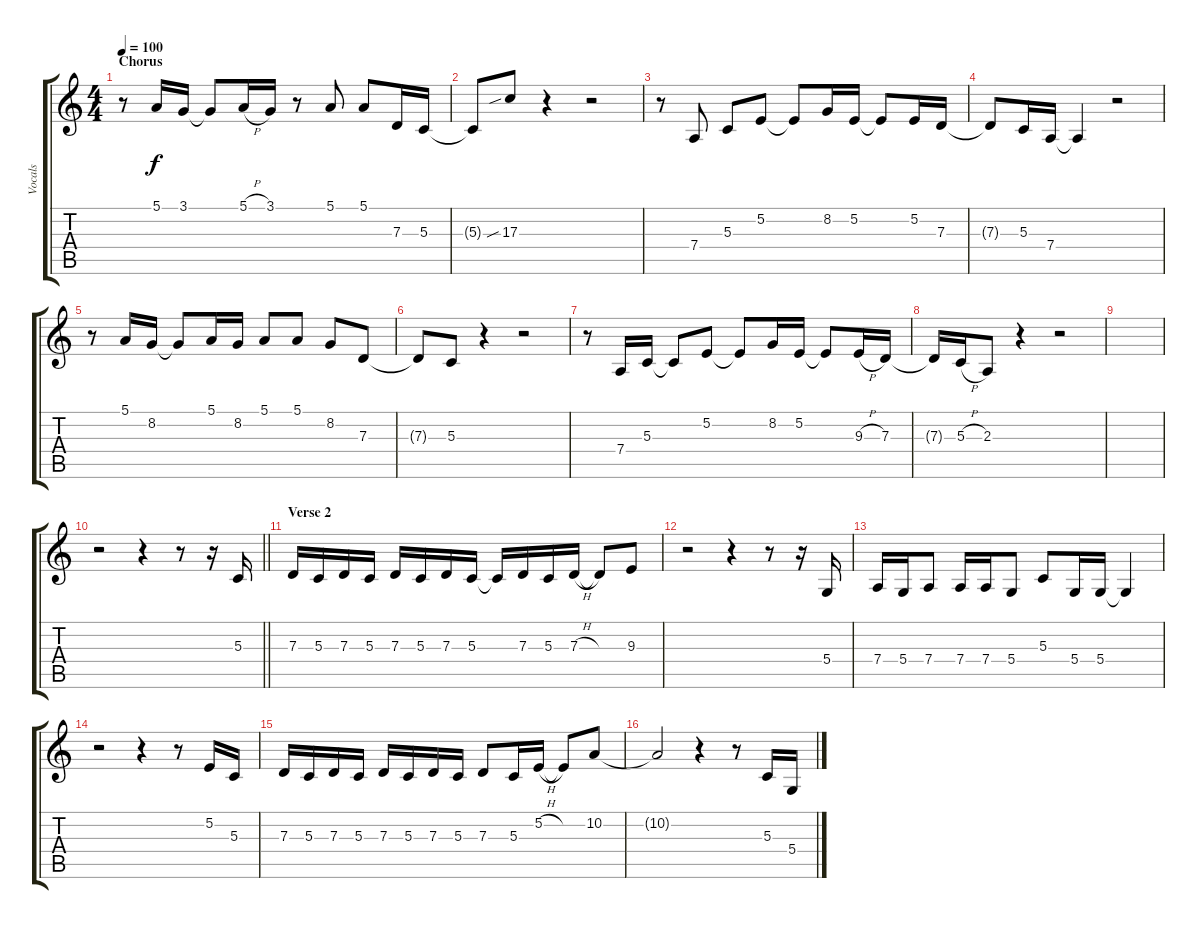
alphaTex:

\track ("Vocals" "Vocals") {instrument lead6voice}
\staff {score tabs}
\tuning (E4 B3 G3 D3 A2 E2) {hide}
\ts (4 4)
\section ("" "Chorus")
\tempo 100
\clef g2
\ks c
r.8{dy f} 5.1.16 3.1.16 3.1{t}.8 5.1{h}.16 3.1.16 r.8 5.1.8 5.1.8 7.3.16 5.3.16 |
5.3{t}.8 17.3{sib}.8 r.4 r.2 |
r.8 7.4.8 5.3.8 5.2.8 5.2{t}.8 8.2.16 5.2.16 5.2{t}.8 5.2.16 7.3.16 |
7.3{t}.8 5.3.16 7.4.16 7.4{t}.4 r.2 |
r.8 5.1.16 8.2.16 8.2{t}.8 5.1.16 8.2.16 5.1.8 5.1.8 8.2.8 7.3.8 |
7.3{t}.8 5.3.8 r.4 r.2 |
r.8 7.4.16 5.3.16 5.3{t}.8 5.2.8 5.2{t}.8 8.2.16 5.2.16 5.2{t}.8 9.3{h}.16 7.3.16 |
7.3{t}.16 5.3{h}.16 2.3.8 r.4 r.2 |
|
\barLineRight lightlight
r.2 r.4 r.8 r.16 5.3.16 |
\section ("" "Verse 2")
7.3.16 5.3.16 7.3.16 5.3.16 7.3.16 5.3.16 7.3.16 5.3.16 5.3{t}.16 7.3.16 5.3.16 7.3{h}.16 7.3{t}.8 9.3.8 |
r.2 r.4 r.8 r.16 5.4.16 |
7.4.16 5.4.16 7.4.8 7.4.16 7.4.16 5.4.8 5.3.8 5.4.16 5.4.16 5.4{t}.4 |
r.2 r.4 r.8 5.2.16 5.3.16 |
7.3.16 5.3.16 7.3.16 5.3.16 7.3.16 5.3.16 7.3.16 5.3.16 7.3.8 5.3.16 5.2{h}.16 5.2{t}.8 10.2.8 |
10.2{t}.2 r.4 r.8 5.3.16 5.4.16
